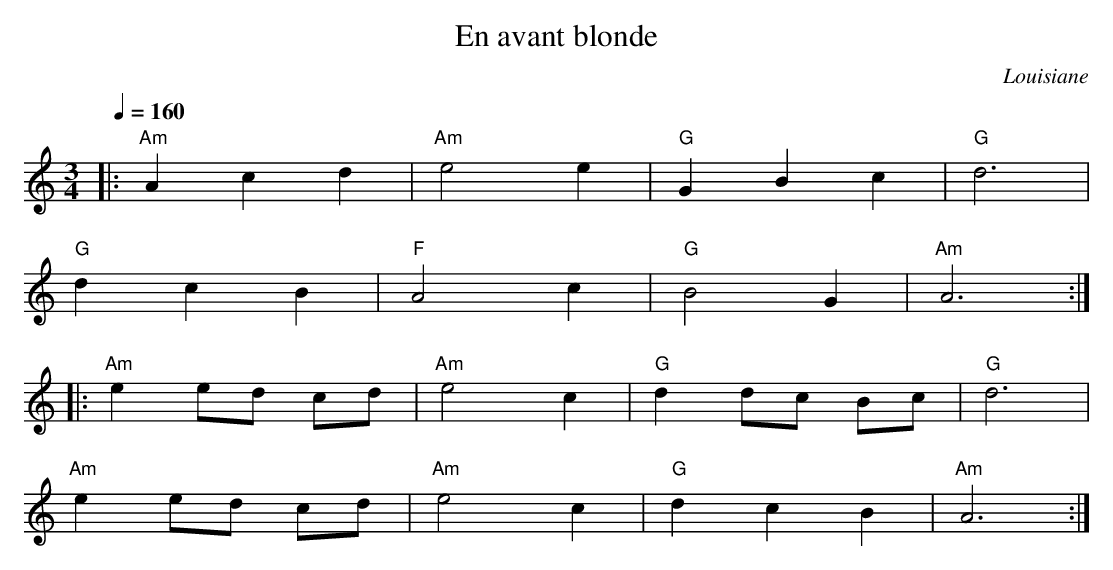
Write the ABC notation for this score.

X:1
T:En avant blonde
O:Louisiane
M:3/4
L:1/4
Q:1/4=160
K:C
|:"Am"A c d|"Am"e2 e|"G"G B c|"G"d3|
"G"d c B|"F"A2 c|"G"B2 G|"Am"A3:|
|:"Am"e e/d/ c/d/|"Am"e2 c|"G"d d/c/ B/c/|"G"d3|
"Am"e e/d/ c/d/|"Am"e2 c|"G"d c B|"Am"A3:|
